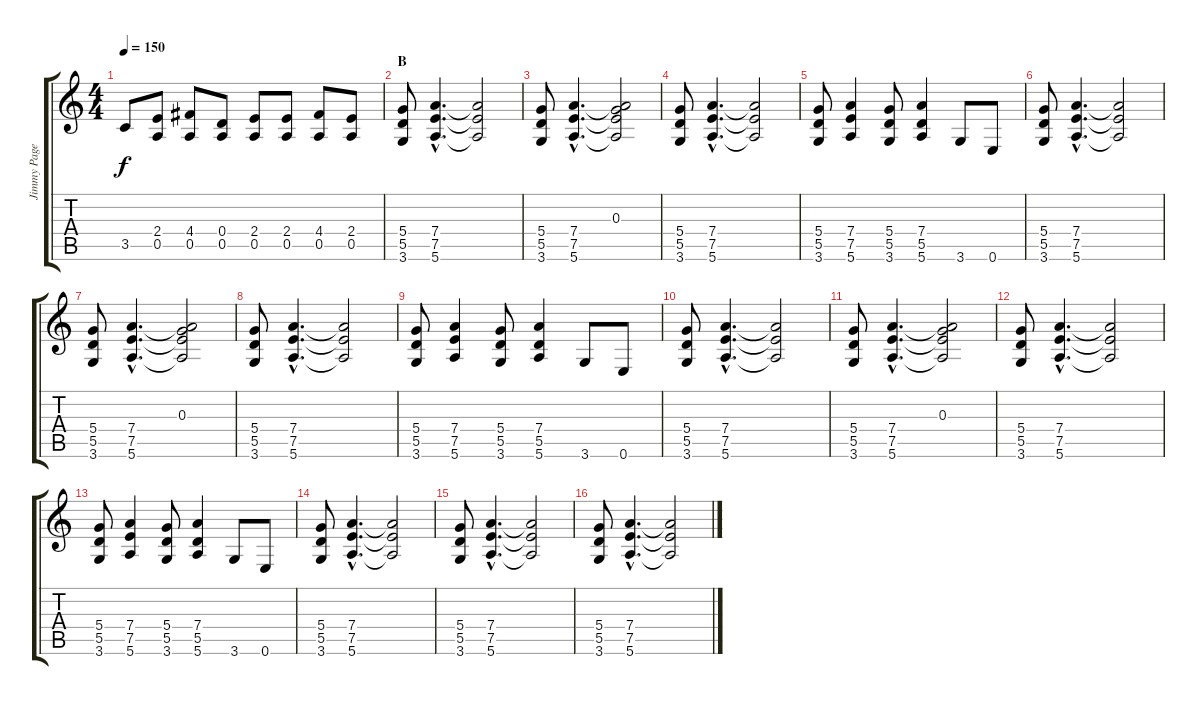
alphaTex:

\track ("Jimmy Page" "Jimmy Page") {instrument overdrivenguitar}
\staff {score tabs}
\tuning (E4 B3 G3 D3 A2 E2) {hide}
\ts (4 4)
\tempo 150
\clef g2
\ks c
3.5{t}.8{dy f} (2.4 0.5).8 (4.4 0.5).8 (0.4 0.5).8 (2.4 0.5).8 (2.4 0.5).8 (4.4 0.5).8 (2.4 0.5).8 |
\section ("" "B")
(5.4 5.5 3.6).8 (7.4{hac} 7.5{hac} 5.6{hac}).4{d} (7.4{t} 7.5{t} 5.6{t}).2 |
(5.4 5.5 3.6).8 (7.4{hac} 7.5{hac} 5.6{hac}).4{d} (0.3 7.4{t} 7.5{t} 5.6{t}).2 |
(5.4 5.5 3.6).8 (7.4{hac} 7.5{hac} 5.6{hac}).4{d} (7.4{t} 7.5{t} 5.6{t}).2 |
(5.4 5.5 3.6).8 (7.4 7.5 5.6).4 (5.4 5.5 3.6).8 (7.4 5.5 5.6).4 3.6.8 0.6.8 |
(5.4 5.5 3.6).8 (7.4{hac} 7.5{hac} 5.6{hac}).4{d} (7.4{t} 7.5{t} 5.6{t}).2 |
(5.4 5.5 3.6).8 (7.4{hac} 7.5{hac} 5.6{hac}).4{d} (0.3 7.4{t} 7.5{t} 5.6{t}).2 |
(5.4 5.5 3.6).8 (7.4{hac} 7.5{hac} 5.6{hac}).4{d} (7.4{t} 7.5{t} 5.6{t}).2 |
(5.4 5.5 3.6).8 (7.4 7.5 5.6).4 (5.4 5.5 3.6).8 (7.4 5.5 5.6).4 3.6.8 0.6.8 |
(5.4 5.5 3.6).8 (7.4{hac} 7.5{hac} 5.6{hac}).4{d} (7.4{t} 7.5{t} 5.6{t}).2 |
(5.4 5.5 3.6).8 (7.4{hac} 7.5{hac} 5.6{hac}).4{d} (0.3 7.4{t} 7.5{t} 5.6{t}).2 |
(5.4 5.5 3.6).8 (7.4{hac} 7.5{hac} 5.6{hac}).4{d} (7.4{t} 7.5{t} 5.6{t}).2 |
(5.4 5.5 3.6).8 (7.4 7.5 5.6).4 (5.4 5.5 3.6).8 (7.4 5.5 5.6).4 3.6.8 0.6.8 |
(5.4 5.5 3.6).8 (7.4{hac} 7.5{hac} 5.6{hac}).4{d} (7.4{t} 7.5{t} 5.6{t}).2 |
(5.4 5.5 3.6).8 (7.4{hac} 7.5{hac} 5.6{hac}).4{d} (7.4{t} 7.5{t} 5.6{t}).2 |
(5.4 5.5 3.6).8 (7.4{hac} 7.5{hac} 5.6{hac}).4{d} (7.4{t} 7.5{t} 5.6{t}).2
